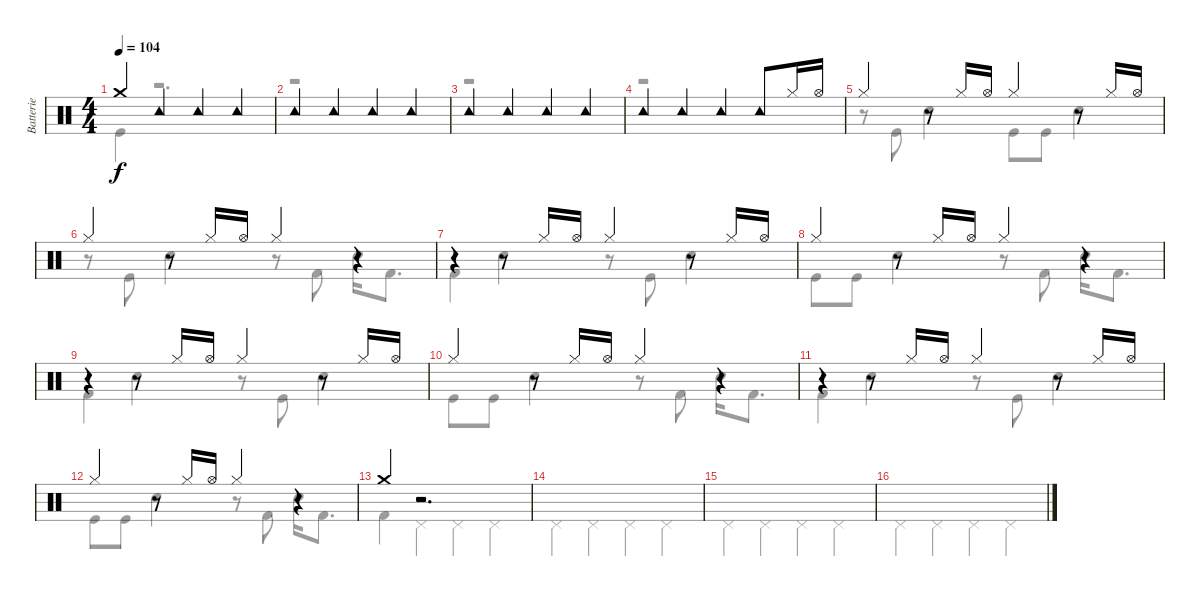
\track ("Batterie" "Batterie") {instrument percussion}
\staff {score}
\articulation defaults
\voice
\ts (4 4)
\tempo 104
\clef neutral
\ks c "Crash medium (hit)".4{dy f} "Tambourine (hit)".4 "Tambourine (hit)".4 "Tambourine (hit)".4
|
"Tambourine (hit)".4{beam Up} "Tambourine (hit)".4{beam Up} "Tambourine (hit)".4{beam Up} "Tambourine (hit)".4{beam Up} |
"Tambourine (hit)".4{beam Up} "Tambourine (hit)".4{beam Up} "Tambourine (hit)".4{beam Up} "Tambourine (hit)".4{beam Up} |
"Tambourine (hit)".4{beam Up} "Tambourine (hit)".4{beam Up} "Tambourine (hit)".4{beam Up} "Tambourine (hit)".8{beam Up} "Hi-Hat (closed)".16{beam Up} "Hi-Hat (open)".16{beam Up} |
"Hi-Hat (closed)".4 r.8 "Hi-Hat (closed)".16 "Hi-Hat (open)".16 "Hi-Hat (closed)".4 r.8 "Hi-Hat (closed)".16 "Hi-Hat (open)".16 |
"Hi-Hat (closed)".4 r.8 "Hi-Hat (closed)".16 "Hi-Hat (open)".16 "Hi-Hat (closed)".4 r.4 |
r.4 r.8 "Hi-Hat (closed)".16 "Hi-Hat (open)".16 "Hi-Hat (closed)".4 r.8 "Hi-Hat (closed)".16 "Hi-Hat (open)".16 |
"Hi-Hat (closed)".4 r.8 "Hi-Hat (closed)".16 "Hi-Hat (open)".16 "Hi-Hat (closed)".4 r.4 |
r.4 r.8 "Hi-Hat (closed)".16 "Hi-Hat (open)".16 "Hi-Hat (closed)".4 r.8 "Hi-Hat (closed)".16 "Hi-Hat (open)".16 |
"Hi-Hat (closed)".4 r.8 "Hi-Hat (closed)".16 "Hi-Hat (open)".16 "Hi-Hat (closed)".4 r.4 |
r.4 r.8 "Hi-Hat (closed)".16 "Hi-Hat (open)".16 "Hi-Hat (closed)".4 r.8 "Hi-Hat (closed)".16 "Hi-Hat (open)".16 |
"Hi-Hat (closed)".4 r.8 "Hi-Hat (closed)".16 "Hi-Hat (open)".16 "Hi-Hat (closed)".4 r.4 |
"Crash medium (hit)".4 r.2{d} |
|
|
\voice
\clef neutral
\ottava regular
\simile none
\ks c "Kick (hit)".4{dy f}
r.2{d} |
r.1 |
r.1 |
r.1 |
r.8 "Kick (hit)".8 "Snare (hit) 2".4 "Kick (hit)".8 "Kick (hit)".8 "Snare (hit) 2".4 |
r.8 "Kick (hit)".8 "Snare (hit) 2".4 r.8 "Kick (hit) 2".8 "Snare (hit) 2".16 "Kick (hit) 2".8{d} |
"Kick (hit) 2".4 "Snare (hit) 2".4 r.8 "Kick (hit)".8 "Snare (hit) 2".4 |
"Kick (hit)".8 "Kick (hit)".8 "Snare (hit) 2".4 r.8 "Kick (hit) 2".8 "Snare (hit) 2".16 "Kick (hit) 2".8{d} |
"Kick (hit) 2".4 "Snare (hit) 2".4 r.8 "Kick (hit)".8 "Snare (hit) 2".4 |
"Kick (hit)".8 "Kick (hit)".8 "Snare (hit) 2".4 r.8 "Kick (hit) 2".8 "Snare (hit) 2".16 "Kick (hit) 2".8{d} |
"Kick (hit) 2".4 "Snare (hit) 2".4 r.8 "Kick (hit)".8 "Snare (hit) 2".4 |
"Kick (hit)".8 "Kick (hit)".8 "Snare (hit) 2".4 r.8 "Kick (hit) 2".8 "Snare (hit) 2".16 "Kick (hit) 2".8{d} |
"Kick (hit) 2".4 "Pedal Hi-Hat (hit)".4 "Pedal Hi-Hat (hit)".4 "Pedal Hi-Hat (hit)".4 |
"Pedal Hi-Hat (hit)".4 "Pedal Hi-Hat (hit)".4 "Pedal Hi-Hat (hit)".4 "Pedal Hi-Hat (hit)".4 |
"Pedal Hi-Hat (hit)".4 "Pedal Hi-Hat (hit)".4 "Pedal Hi-Hat (hit)".4 "Pedal Hi-Hat (hit)".4 |
"Pedal Hi-Hat (hit)".4 "Pedal Hi-Hat (hit)".4 "Pedal Hi-Hat (hit)".4 "Pedal Hi-Hat (hit)".4
